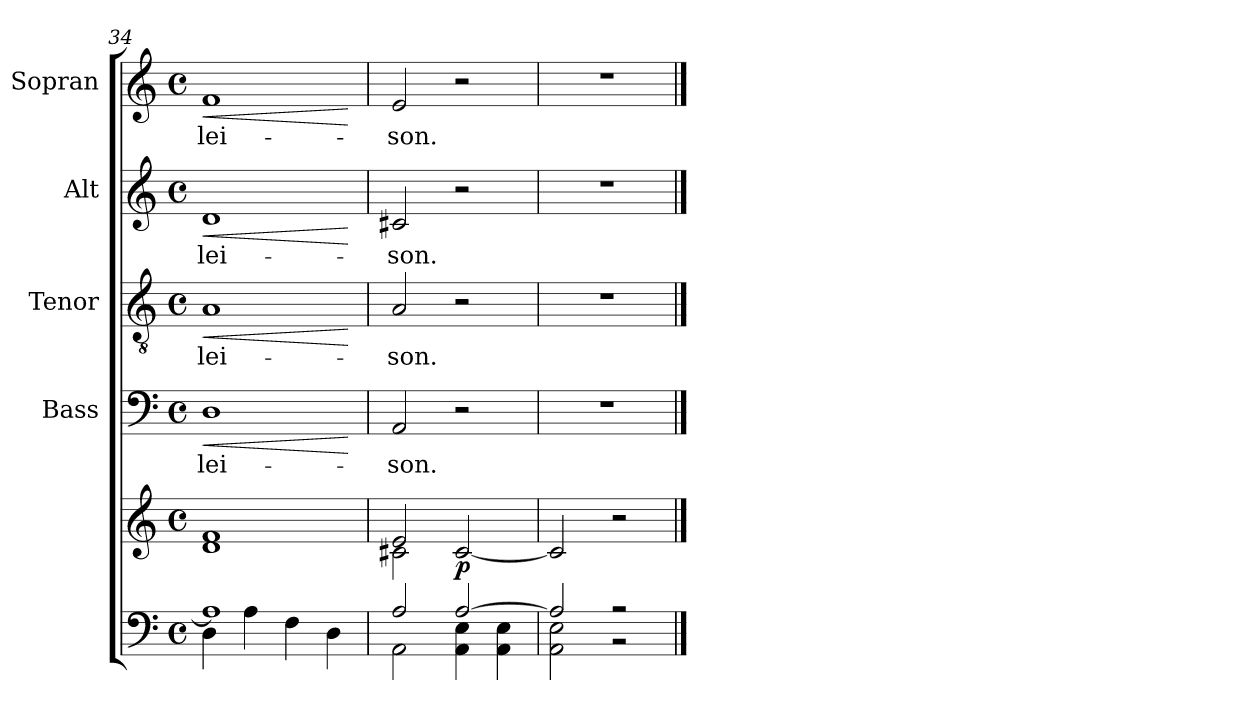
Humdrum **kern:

**kern	**kern	**dynam	**kern	**text	**dynam	**kern	**text	**dynam	**kern	**text	**dynam	**kern	**text	**dynam
*part5	*part5	*part5	*part4	*part4	*part4	*part3	*part3	*part3	*part2	*part2	*part2	*part1	*part1	*part1
*staff6	*staff5	*staff5/6	*staff4	*staff4	*staff4	*staff3	*staff3	*staff3	*staff2	*staff2	*staff2	*staff1	*staff1	*staff1
*	*	*	*I"Bass	*	*	*I"Tenor	*	*	*I"Alt	*	*	*I"Sopran	*	*
*	*	*	*I'B.	*	*	*I'T.	*	*	*I'A.	*	*	*I'S.	*	*
*clefF4	*clefG2	*	*clefF4	*	*	*clefGv2	*	*	*clefG2	*	*	*clefG2	*	*
*k[]	*k[]	*	*k[]	*	*	*k[]	*	*	*k[]	*	*	*k[]	*	*
*C:	*C:	*	*C:	*	*	*C:	*	*	*C:	*	*	*C:	*	*
*M4/4	*M4/4	*	*M4/4	*	*	*M4/4	*	*	*M4/4	*	*	*M4/4	*	*
*met(c)	*met(c)	*	*met(c)	*	*	*met(c)	*	*	*met(c)	*	*	*met(c)	*	*
=34	=34	=34	=34	=34	=34	=34	=34	=34	=34	=34	=34	=34	=34	=34
*^	*^	*	*	*	*	*	*	*	*	*	*	*	*	*
!	!	!	!	!	!	!LO:LY:b	!LO:HP:b	!	!	!	!	!	!	!	!	!
!	!	!	!	!	!	!	!LO:HP:n=1:b	!	!LO:LY:b	!LO:HP:b	!	!	!	!	!	!
!	!	!	!	!	!	!	!	!	!	!LO:HP:n=1:b	!	!LO:LY:b	!LO:HP:b	!	!	!
!	!	!	!	!	!	!	!	!	!	!	!	!	!LO:HP:n=1:b	!	!LO:LY:b	!LO:HP:b
!	!	!	!	!	!	!	!	!	!	!	!	!	!	!	!	!LO:HP:n=1:b
1A]	4D\	1f	1d	.	1D	-lei-	< >	1A	-lei-	< >	1d	-lei-	< >	1f	-lei-	< >
.	4A\	.	.	.	.	.	.	.	.	.	.	.	.	.	.	.
.	4F\	.	.	.	.	.	.	.	.	.	.	.	.	.	.	.
.	4D\	.	.	.	.	.	.	.	.	.	.	.	.	.	.	.
*v	*v	*	*	*	*	*	*	*	*	*	*	*	*	*	*	*
*	*v	*v	*	*	*	*	*	*	*	*	*	*	*	*	*
.	.	.	.	.	[	.	.	[	.	.	[	.	.	[
=35	=35	=35	=35	=35	=35	=35	=35	=35	=35	=35	=35	=35	=35	=35
*^	*^	*	*	*	*	*	*	*	*	*	*	*	*	*
!	!	!	!	!	!	!LO:LY:b	!	!	!LO:LY:b	!	!	!LO:LY:b	!	!	!LO:LY:b	!
2A/	2AA\	2e/	2c#X\	.	2AA/	-son.	.	2A/	-son.	.	2c#X/	-son.	.	2e/	-son.	.
!	!	!	!	!LO:DY:b	!	!	!	!	!	!	!	!	!	!	!	!
[>2A/	4AA\ 4E\	[>2c#/	2ryy	p	2r	.	]	2r	.	]	2r	.	]	2r	.	]
.	4AA\ 4E\	.	.	.	.	.	.	.	.	.	.	.	.	.	.	.
*	*	*v	*v	*	*	*	*	*	*	*	*	*	*	*	*	*
=36	=36	=36	=36	=36	=36	=36	=36	=36	=36	=36	=36	=36	=36	=36	=36
2A/]	2AA\ 2E\	2c#/]	.	1r	.	.	1r	.	.	1r	.	.	1r	.	.
2r	2r	2r	.	.	.	.	.	.	.	.	.	.	.	.	.
*v	*v	*	*	*	*	*	*	*	*	*	*	*	*	*	*
==	==	==	==	==	==	==	==	==	==	==	==	==	==	==
*-	*-	*-	*-	*-	*-	*-	*-	*-	*-	*-	*-	*-	*-	*-
